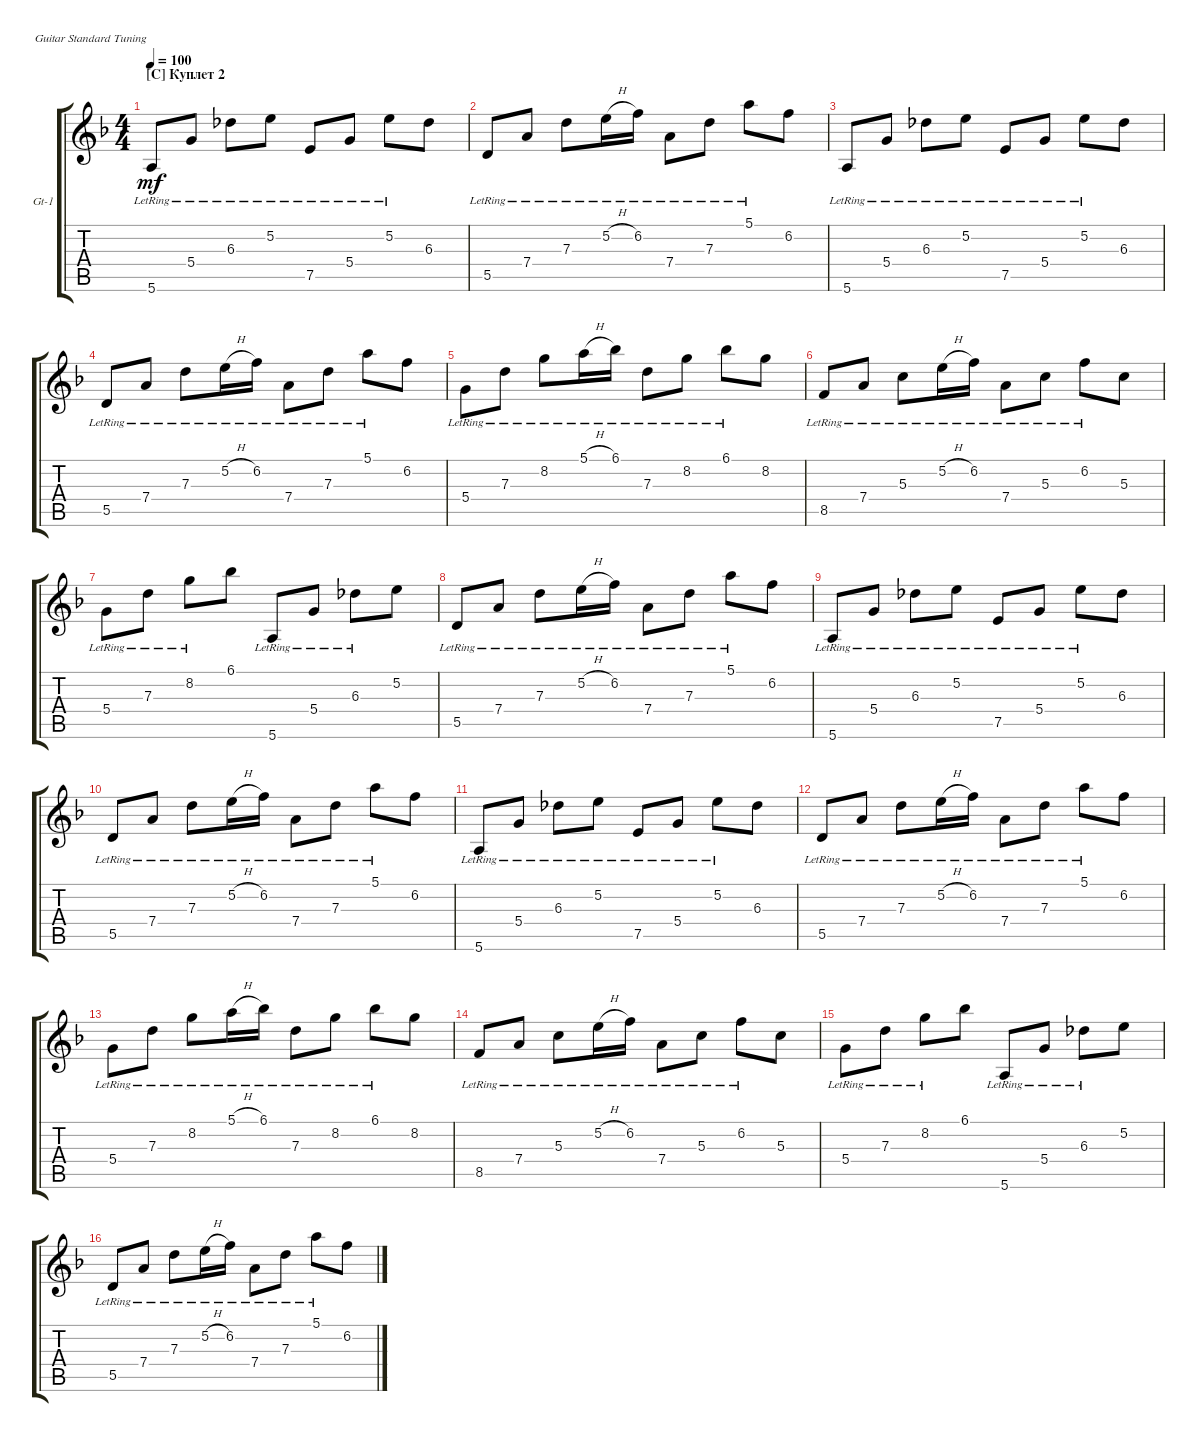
\defaultSystemsLayout 4
\bracketExtendMode groupsimilarinstruments
\firstSystemTrackNameOrientation horizontal
\otherSystemsTrackNameOrientation horizontal
\track ("Guitar 1" "Gt-1") {instrument acousticguitarsteel}
\staff {score tabs}
\tuning (E4 B3 G3 D3 A2 E2)
\ts (4 4)
\section ("C" "Куплет 2")
\tempo 100
\clef g2
\ks dminor
5.6{lr}.8{dy mf} 5.4{lr}.8 6.3{lr}.8 5.2{lr}.8 7.5{lr}.8 5.4{lr}.8 5.2{lr}.8 6.3.8 |
5.5{lr}.8 7.4{lr}.8 7.3{lr}.8 5.2{h lr}.16 6.2{lr}.16 7.4{lr}.8 7.3{lr}.8 5.1{lr}.8 6.2.8 |
5.6{lr}.8 5.4{lr}.8 6.3{lr}.8 5.2{lr}.8 7.5{lr}.8 5.4{lr}.8 5.2{lr}.8 6.3.8 |
5.5{lr}.8 7.4{lr}.8 7.3{lr}.8 5.2{h lr}.16 6.2{lr}.16 7.4{lr}.8 7.3{lr}.8 5.1{lr}.8 6.2.8 |
5.4{lr}.8 7.3{lr}.8 8.2{lr}.8 5.1{h lr}.16 6.1{lr}.16 7.3{lr}.8 8.2{lr}.8 6.1{lr}.8 8.2.8 |
8.5{lr}.8 7.4{lr}.8 5.3{lr}.8 5.2{h lr}.16 6.2{lr}.16 7.4{lr}.8 5.3{lr}.8 6.2{lr}.8 5.3.8 |
5.4{lr}.8 7.3{lr}.8 8.2{lr}.8 6.1.8 5.6{lr}.8 5.4{lr}.8 6.3{lr}.8 5.2.8 |
5.5{lr}.8 7.4{lr}.8 7.3{lr}.8 5.2{h lr}.16 6.2{lr}.16 7.4{lr}.8 7.3{lr}.8 5.1{lr}.8 6.2.8 |
5.6{lr}.8 5.4{lr}.8 6.3{lr}.8 5.2{lr}.8 7.5{lr}.8 5.4{lr}.8 5.2{lr}.8 6.3.8 |
5.5{lr}.8 7.4{lr}.8 7.3{lr}.8 5.2{h lr}.16 6.2{lr}.16 7.4{lr}.8 7.3{lr}.8 5.1{lr}.8 6.2.8 |
5.6{lr}.8 5.4{lr}.8 6.3{lr}.8 5.2{lr}.8 7.5{lr}.8 5.4{lr}.8 5.2{lr}.8 6.3.8 |
5.5{lr}.8 7.4{lr}.8 7.3{lr}.8 5.2{h lr}.16 6.2{lr}.16 7.4{lr}.8 7.3{lr}.8 5.1{lr}.8 6.2.8 |
5.4{lr}.8 7.3{lr}.8 8.2{lr}.8 5.1{h lr}.16 6.1{lr}.16 7.3{lr}.8 8.2{lr}.8 6.1{lr}.8 8.2.8 |
8.5{lr}.8 7.4{lr}.8 5.3{lr}.8 5.2{h lr}.16 6.2{lr}.16 7.4{lr}.8 5.3{lr}.8 6.2{lr}.8 5.3.8 |
5.4{lr}.8 7.3{lr}.8 8.2{lr}.8 6.1.8 5.6{lr}.8 5.4{lr}.8 6.3{lr}.8 5.2.8 |
5.5{lr}.8 7.4{lr}.8 7.3{lr}.8 5.2{h lr}.16 6.2{lr}.16 7.4{lr}.8 7.3{lr}.8 5.1{lr}.8 6.2.8
